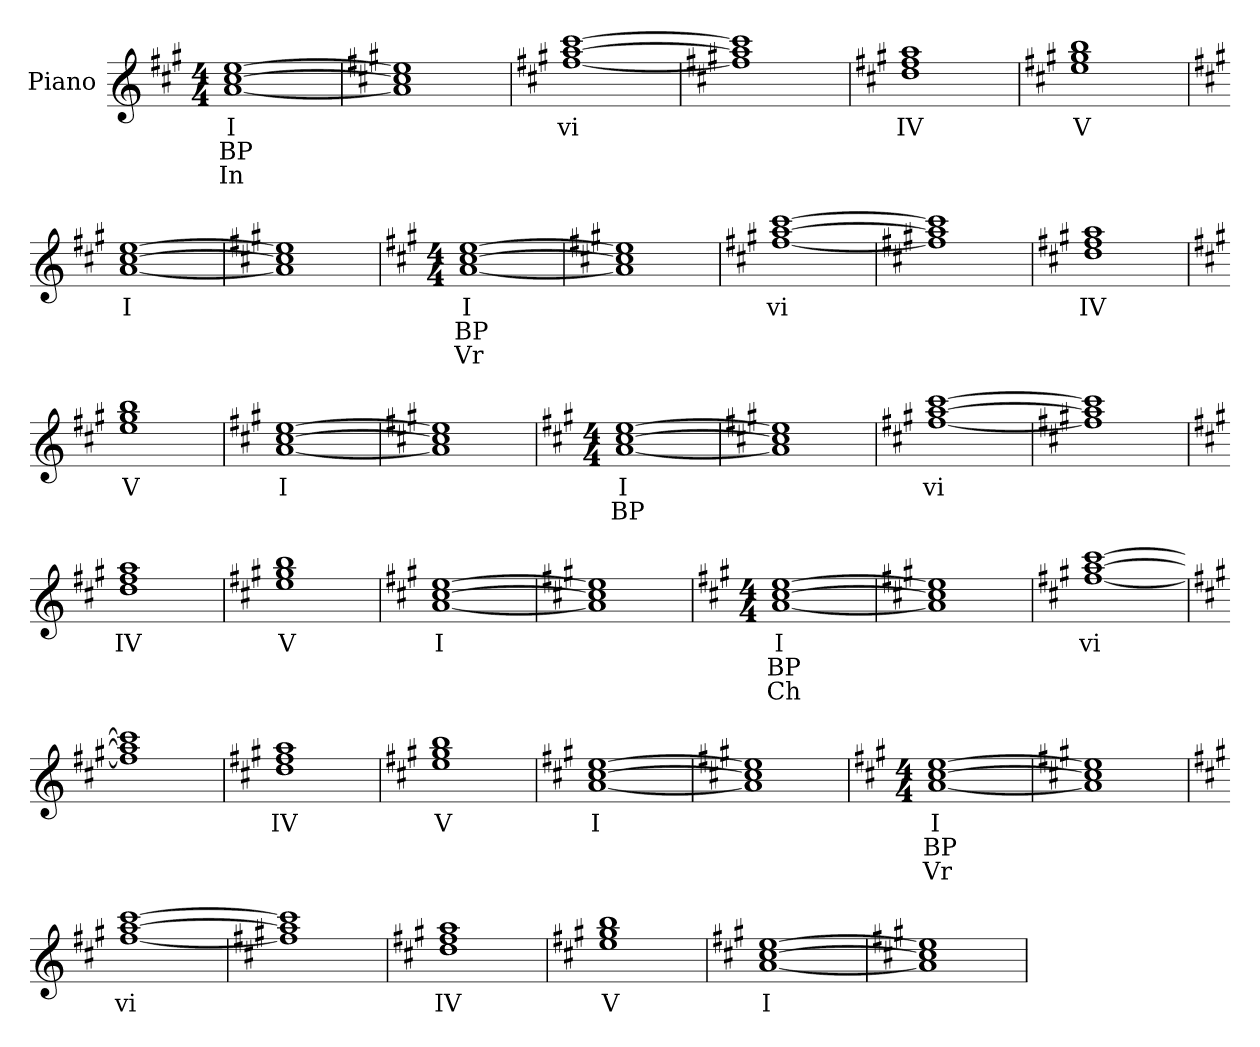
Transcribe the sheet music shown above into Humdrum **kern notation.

**kern	**text	**text	**text
*part1	*part1	*part1	*part1
*staff1	*staff1	*staff1	*staff1
*I"Piano	*	*	*
*I'Pno	*	*	*
*k[f#c#g#]	*	*	*
*A:	*	*	*
*M4/4	*	*	*
=	=	=	=
[1a [1cc# [1ee	I	BP	In
=	=	=	=
*k[f#c#g#]	*	*	*
*A:	*	*	*
1a] 1cc#] 1ee]	.	.	.
=	=	=	=
*k[f#c#g#]	*	*	*
*A:	*	*	*
[1ff# [1aa [1ccc#	vi	.	.
=	=	=	=
*k[f#c#g#]	*	*	*
*A:	*	*	*
1ff#] 1aa] 1ccc#]	.	.	.
=	=	=	=
*k[f#c#g#]	*	*	*
*A:	*	*	*
1dd 1ff# 1aa	IV	.	.
=	=	=	=
*k[f#c#g#]	*	*	*
*A:	*	*	*
1ee 1gg# 1bb	V	.	.
=	=	=	=
*k[f#c#g#]	*	*	*
*A:	*	*	*
[1a [1cc# [1ee	I	.	.
=	=	=	=
*k[f#c#g#]	*	*	*
*A:	*	*	*
1a] 1cc#] 1ee]	.	.	.
=	=	=	=
*k[f#c#g#]	*	*	*
*A:	*	*	*
*M4/4	*	*	*
[1a [1cc# [1ee	I	BP	Vr
=	=	=	=
*k[f#c#g#]	*	*	*
*A:	*	*	*
1a] 1cc#] 1ee]	.	.	.
=	=	=	=
*k[f#c#g#]	*	*	*
*A:	*	*	*
[1ff# [1aa [1ccc#	vi	.	.
=	=	=	=
*k[f#c#g#]	*	*	*
*A:	*	*	*
1ff#] 1aa] 1ccc#]	.	.	.
=	=	=	=
*k[f#c#g#]	*	*	*
*A:	*	*	*
1dd 1ff# 1aa	IV	.	.
=	=	=	=
*k[f#c#g#]	*	*	*
*A:	*	*	*
1ee 1gg# 1bb	V	.	.
=	=	=	=
*k[f#c#g#]	*	*	*
*A:	*	*	*
[1a [1cc# [1ee	I	.	.
=	=	=	=
*k[f#c#g#]	*	*	*
*A:	*	*	*
1a] 1cc#] 1ee]	.	.	.
=	=	=	=
*k[f#c#g#]	*	*	*
*A:	*	*	*
*M4/4	*	*	*
[1a [1cc# [1ee	I	BP	.
=	=	=	=
*k[f#c#g#]	*	*	*
*A:	*	*	*
1a] 1cc#] 1ee]	.	.	.
=	=	=	=
*k[f#c#g#]	*	*	*
*A:	*	*	*
[1ff# [1aa [1ccc#	vi	.	.
=	=	=	=
*k[f#c#g#]	*	*	*
*A:	*	*	*
1ff#] 1aa] 1ccc#]	.	.	.
=	=	=	=
*k[f#c#g#]	*	*	*
*A:	*	*	*
1dd 1ff# 1aa	IV	.	.
=	=	=	=
*k[f#c#g#]	*	*	*
*A:	*	*	*
1ee 1gg# 1bb	V	.	.
=	=	=	=
*k[f#c#g#]	*	*	*
*A:	*	*	*
[1a [1cc# [1ee	I	.	.
=	=	=	=
*k[f#c#g#]	*	*	*
*A:	*	*	*
1a] 1cc#] 1ee]	.	.	.
=	=	=	=
*k[f#c#g#]	*	*	*
*A:	*	*	*
*M4/4	*	*	*
[1a [1cc# [1ee	I	BP	Ch
=	=	=	=
*k[f#c#g#]	*	*	*
*A:	*	*	*
1a] 1cc#] 1ee]	.	.	.
=	=	=	=
*k[f#c#g#]	*	*	*
*A:	*	*	*
[1ff# [1aa [1ccc#	vi	.	.
=	=	=	=
*k[f#c#g#]	*	*	*
*A:	*	*	*
1ff#] 1aa] 1ccc#]	.	.	.
=	=	=	=
*k[f#c#g#]	*	*	*
*A:	*	*	*
1dd 1ff# 1aa	IV	.	.
=	=	=	=
*k[f#c#g#]	*	*	*
*A:	*	*	*
1ee 1gg# 1bb	V	.	.
=	=	=	=
*k[f#c#g#]	*	*	*
*A:	*	*	*
[1a [1cc# [1ee	I	.	.
=	=	=	=
*k[f#c#g#]	*	*	*
*A:	*	*	*
1a] 1cc#] 1ee]	.	.	.
=	=	=	=
*k[f#c#g#]	*	*	*
*A:	*	*	*
*M4/4	*	*	*
[1a [1cc# [1ee	I	BP	Vr
=	=	=	=
*k[f#c#g#]	*	*	*
*A:	*	*	*
1a] 1cc#] 1ee]	.	.	.
=	=	=	=
*k[f#c#g#]	*	*	*
*A:	*	*	*
[1ff# [1aa [1ccc#	vi	.	.
=	=	=	=
*k[f#c#g#]	*	*	*
*A:	*	*	*
1ff#] 1aa] 1ccc#]	.	.	.
=	=	=	=
*k[f#c#g#]	*	*	*
*A:	*	*	*
1dd 1ff# 1aa	IV	.	.
=	=	=	=
*k[f#c#g#]	*	*	*
*A:	*	*	*
1ee 1gg# 1bb	V	.	.
=	=	=	=
*k[f#c#g#]	*	*	*
*A:	*	*	*
[1a [1cc# [1ee	I	.	.
=	=	=	=
*k[f#c#g#]	*	*	*
*A:	*	*	*
1a] 1cc#] 1ee]	.	.	.
=	=	=	=
*-	*-	*-	*-
